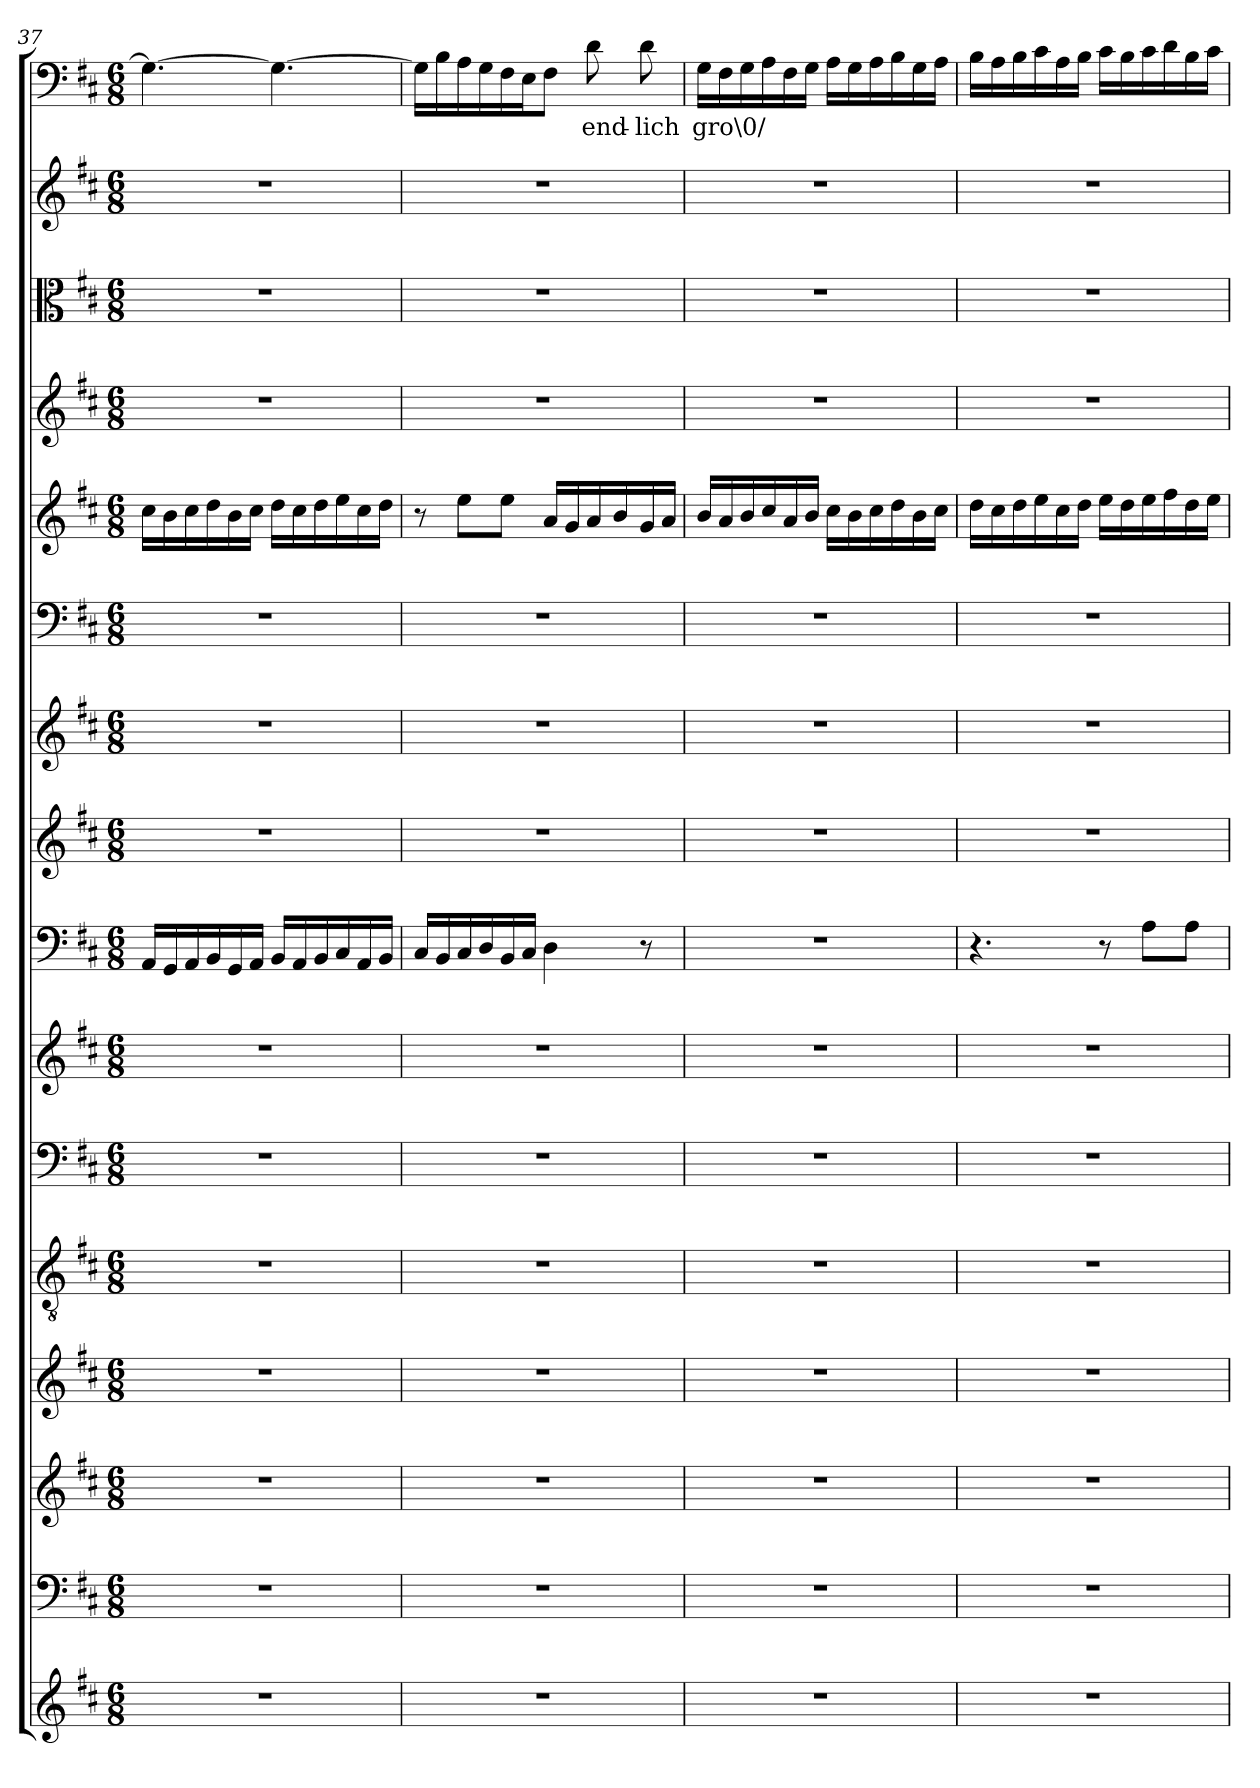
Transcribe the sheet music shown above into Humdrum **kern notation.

**kern	**kern	**kern	**kern	**kern	**kern	**kern	**kern	**kern	**kern	**kern	**kern	**kern	**kern	**kern	**kern	**text
*part16	*part15	*part14	*part13	*part12	*part11	*part10	*part9	*part8	*part7	*part6	*part5	*part4	*part3	*part2	*part1	*part1
*staff16	*staff15	*staff14	*staff13	*staff12	*staff11	*staff10	*staff9	*staff8	*staff7	*staff6	*staff5	*staff4	*staff3	*staff2	*staff1	*staff1
*clefG2	*clefF4	*clefG2	*clefG2	*clefGv2	*clefF4	*clefG2	*clefF4	*clefG2	*clefG2	*clefF4	*clefG2	*clefG2	*clefC3	*clefG2	*clefF4	*
*k[f#c#]	*k[f#c#]	*k[f#c#]	*k[f#c#]	*k[f#c#]	*k[f#c#]	*k[f#c#]	*k[f#c#]	*k[f#c#]	*k[f#c#]	*k[f#c#]	*k[f#c#]	*k[f#c#]	*k[f#c#]	*k[f#c#]	*k[f#c#]	*
*D:	*D:	*D:	*D:	*D:	*D:	*D:	*D:	*D:	*D:	*D:	*D:	*D:	*D:	*D:	*D:	*
*M6/8	*M6/8	*M6/8	*M6/8	*M6/8	*M6/8	*M6/8	*M6/8	*M6/8	*M6/8	*M6/8	*M6/8	*M6/8	*M6/8	*M6/8	*M6/8	*
=37	=37	=37	=37	=37	=37	=37	=37	=37	=37	=37	=37	=37	=37	=37	=37	=37
2.r	2.r	2.r	2.r	2.r	2.r	2.r	16AA/LL	2.r	2.r	2.r	16cc#\LL	2.r	2.r	2.r	4.G\_	.
.	.	.	.	.	.	.	16GG/	.	.	.	16b\	.	.	.	.	.
.	.	.	.	.	.	.	16AA/	.	.	.	16cc#\	.	.	.	.	.
.	.	.	.	.	.	.	16BB/	.	.	.	16dd\	.	.	.	.	.
.	.	.	.	.	.	.	16GG/	.	.	.	16b\	.	.	.	.	.
.	.	.	.	.	.	.	16AA/JJ	.	.	.	16cc#\JJ	.	.	.	.	.
.	.	.	.	.	.	.	16BB/LL	.	.	.	16dd\LL	.	.	.	4.G\_	.
.	.	.	.	.	.	.	16AA/	.	.	.	16cc#\	.	.	.	.	.
.	.	.	.	.	.	.	16BB/	.	.	.	16dd\	.	.	.	.	.
.	.	.	.	.	.	.	16C#/	.	.	.	16ee\	.	.	.	.	.
.	.	.	.	.	.	.	16AA/	.	.	.	16cc#\	.	.	.	.	.
.	.	.	.	.	.	.	16BB/JJ	.	.	.	16dd\JJ	.	.	.	.	.
=38	=38	=38	=38	=38	=38	=38	=38	=38	=38	=38	=38	=38	=38	=38	=38	=38
2.r	2.r	2.r	2.r	2.r	2.r	2.r	16C#/LL	2.r	2.r	2.r	8r	2.r	2.r	2.r	16G\LL]	.
.	.	.	.	.	.	.	16BB/	.	.	.	.	.	.	.	16B\	.
.	.	.	.	.	.	.	16C#/	.	.	.	8ee\L	.	.	.	16A\	.
.	.	.	.	.	.	.	16D/	.	.	.	.	.	.	.	16G\	.
.	.	.	.	.	.	.	16BB/	.	.	.	8ee\J	.	.	.	16F#\	.
.	.	.	.	.	.	.	16C#/JJ	.	.	.	.	.	.	.	16E\J	.
.	.	.	.	.	.	.	4D\	.	.	.	16a/LL	.	.	.	8F#\J	.
.	.	.	.	.	.	.	.	.	.	.	16g/	.	.	.	.	.
.	.	.	.	.	.	.	.	.	.	.	16a/	.	.	.	8d\	end-
.	.	.	.	.	.	.	.	.	.	.	16b/	.	.	.	.	.
.	.	.	.	.	.	.	8r	.	.	.	16g/	.	.	.	8d\	-lich
.	.	.	.	.	.	.	.	.	.	.	16a/JJ	.	.	.	.	.
=39	=39	=39	=39	=39	=39	=39	=39	=39	=39	=39	=39	=39	=39	=39	=39	=39
2.r	2.r	2.r	2.r	2.r	2.r	2.r	2.r	2.r	2.r	2.r	16b/LL	2.r	2.r	2.r	16G\LL	gro\0/
.	.	.	.	.	.	.	.	.	.	.	16a/	.	.	.	16F#\	.
.	.	.	.	.	.	.	.	.	.	.	16b/	.	.	.	16G\	.
.	.	.	.	.	.	.	.	.	.	.	16cc#/	.	.	.	16A\	.
.	.	.	.	.	.	.	.	.	.	.	16a/	.	.	.	16F#\	.
.	.	.	.	.	.	.	.	.	.	.	16b/JJ	.	.	.	16G\JJ	.
.	.	.	.	.	.	.	.	.	.	.	16cc#\LL	.	.	.	16A\LL	.
.	.	.	.	.	.	.	.	.	.	.	16b\	.	.	.	16G\	.
.	.	.	.	.	.	.	.	.	.	.	16cc#\	.	.	.	16A\	.
.	.	.	.	.	.	.	.	.	.	.	16dd\	.	.	.	16B\	.
.	.	.	.	.	.	.	.	.	.	.	16b\	.	.	.	16G\	.
.	.	.	.	.	.	.	.	.	.	.	16cc#\JJ	.	.	.	16A\JJ	.
=40	=40	=40	=40	=40	=40	=40	=40	=40	=40	=40	=40	=40	=40	=40	=40	=40
2.r	2.r	2.r	2.r	2.r	2.r	2.r	4.r	2.r	2.r	2.r	16dd\LL	2.r	2.r	2.r	16B\LL	.
.	.	.	.	.	.	.	.	.	.	.	16cc#\	.	.	.	16A\	.
.	.	.	.	.	.	.	.	.	.	.	16dd\	.	.	.	16B\	.
.	.	.	.	.	.	.	.	.	.	.	16ee\	.	.	.	16c#\	.
.	.	.	.	.	.	.	.	.	.	.	16cc#\	.	.	.	16A\	.
.	.	.	.	.	.	.	.	.	.	.	16dd\JJ	.	.	.	16B\JJ	.
.	.	.	.	.	.	.	8r	.	.	.	16ee\LL	.	.	.	16c#\LL	.
.	.	.	.	.	.	.	.	.	.	.	16dd\	.	.	.	16B\	.
.	.	.	.	.	.	.	8A\L	.	.	.	16ee\	.	.	.	16c#\	.
.	.	.	.	.	.	.	.	.	.	.	16ff#\	.	.	.	16d\	.
.	.	.	.	.	.	.	8A\J	.	.	.	16dd\	.	.	.	16B\	.
.	.	.	.	.	.	.	.	.	.	.	16ee\JJ	.	.	.	16c#\JJ	.
=	=	=	=	=	=	=	=	=	=	=	=	=	=	=	=	=
*-	*-	*-	*-	*-	*-	*-	*-	*-	*-	*-	*-	*-	*-	*-	*-	*-
